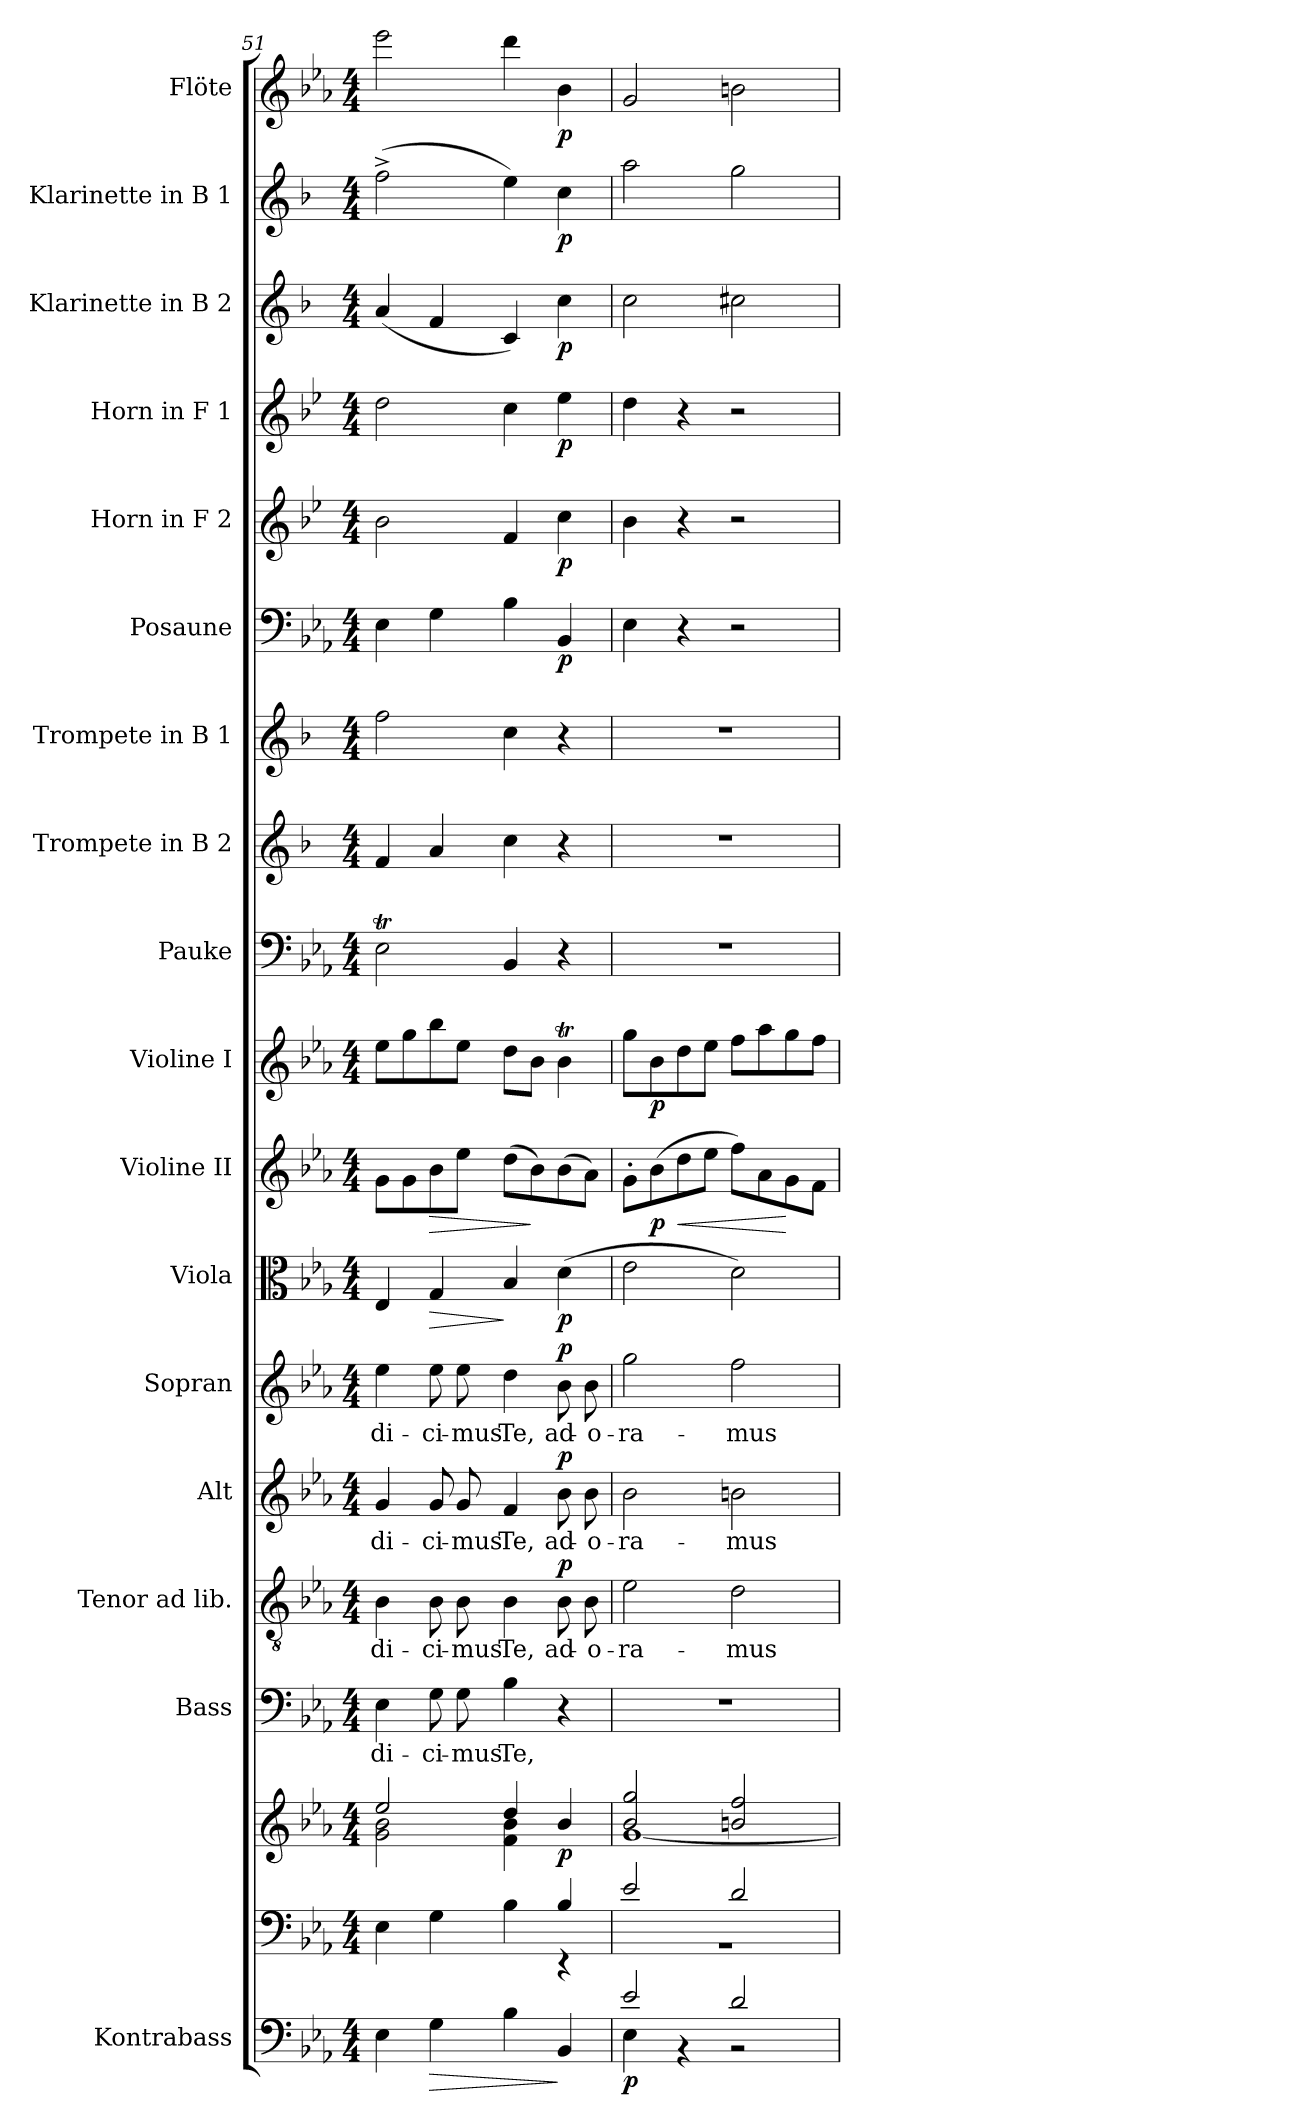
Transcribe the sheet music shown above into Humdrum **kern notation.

**kern	**dynam	**kern	**kern	**dynam	**kern	**text	**kern	**text	**dynam	**kern	**text	**dynam	**kern	**text	**dynam	**kern	**dynam	**kern	**dynam	**kern	**dynam	**kern	**kern	**kern	**kern	**dynam	**kern	**dynam	**kern	**dynam	**kern	**dynam	**kern	**dynam	**kern	**dynam
*part18	*part18	*part17	*part17	*part17	*part16	*part16	*part15	*part15	*part15	*part14	*part14	*part14	*part13	*part13	*part13	*part12	*part12	*part11	*part11	*part10	*part10	*part9	*part8	*part7	*part6	*part6	*part5	*part5	*part4	*part4	*part3	*part3	*part2	*part2	*part1	*part1
*staff19	*staff19	*staff18	*staff17	*staff17/18	*staff16	*staff16	*staff15	*staff15	*staff15	*staff14	*staff14	*staff14	*staff13	*staff13	*staff13	*staff12	*staff12	*staff11	*staff11	*staff10	*staff10	*staff9	*staff8	*staff7	*staff6	*staff6	*staff5	*staff5	*staff4	*staff4	*staff3	*staff3	*staff2	*staff2	*staff1	*staff1
*I"Kontrabass	*	*	*	*	*I"Bass	*	*I"Tenor ad lib.	*	*	*I"Alt	*	*	*I"Sopran	*	*	*I"Viola	*	*I"Violine II	*	*I"Violine I	*	*I"Pauke	*I"Trompete in B 2	*I"Trompete in B 1	*I"Posaune	*	*I"Horn in F 2	*	*I"Horn in F 1	*	*I"Klarinette in B 2	*	*I"Klarinette in B 1	*	*I"Flöte	*
*I'Kb.	*	*	*	*	*I'B	*	*I'T	*	*	*I'A	*	*	*I'S	*	*	*I'Vla.	*	*I'Vl. II	*	*I'Vl. I	*	*I'Pk.	*	*	*I'Pos.	*	*I'Hrn. 2	*	*I'Hrn. 1	*	*	*	*	*	*I'Fl.	*
*clefF4	*	*clefF4	*clefG2	*	*clefF4	*	*clefGv2	*	*	*clefG2	*	*	*clefG2	*	*	*clefC3	*	*clefG2	*	*clefG2	*	*clefF4	*clefG2	*clefG2	*clefF4	*	*clefG2	*	*clefG2	*	*clefG2	*	*clefG2	*	*clefG2	*
*ITrd7c12	*	*	*	*	*	*	*	*	*	*	*	*	*	*	*	*	*	*	*	*	*	*	*ITrd1c2	*ITrd1c2	*	*	*ITrd4c7	*	*ITrd4c7	*	*ITrd1c2	*	*ITrd1c2	*	*	*
*k[b-e-a-]	*	*k[b-e-a-]	*k[b-e-a-]	*	*k[b-e-a-]	*	*k[b-e-a-]	*	*	*k[b-e-a-]	*	*	*k[b-e-a-]	*	*	*k[b-e-a-]	*	*k[b-e-a-]	*	*k[b-e-a-]	*	*k[b-e-a-]	*k[b-e-a-]	*k[b-e-a-]	*k[b-e-a-]	*	*k[b-e-a-]	*	*k[b-e-a-]	*	*k[b-e-a-]	*	*k[b-e-a-]	*	*k[b-e-a-]	*
*E-:	*	*E-:	*E-:	*	*E-:	*	*E-:	*	*	*E-:	*	*	*E-:	*	*	*E-:	*	*E-:	*	*E-:	*	*E-:	*E-:	*E-:	*E-:	*	*E-:	*	*E-:	*	*E-:	*	*E-:	*	*E-:	*
*M4/4	*	*M4/4	*M4/4	*	*M4/4	*	*M4/4	*	*	*M4/4	*	*	*M4/4	*	*	*M4/4	*	*M4/4	*	*M4/4	*	*M4/4	*M4/4	*M4/4	*M4/4	*	*M4/4	*	*M4/4	*	*M4/4	*	*M4/4	*	*M4/4	*
=51	=51	=51	=51	=51	=51	=51	=51	=51	=51	=51	=51	=51	=51	=51	=51	=51	=51	=51	=51	=51	=51	=51	=51	=51	=51	=51	=51	=51	=51	=51	=51	=51	=51	=51	=51	=51
*	*	*^	*^	*	*	*	*	*	*	*	*	*	*	*	*	*	*	*	*	*	*	*	*	*	*	*	*	*	*	*	*	*	*	*	*	*
!	!	!	!	!	!	!	!	!LO:LY:b	!	!LO:LY:b	!	!	!LO:LY:b	!	!	!LO:LY:b	!	!	!	!	!	!	!	!	!	!	!	!	!	!	!	!	!	!	!	!	!	!
4EE-\	.	4E-\	2.ryy	2ee-/	2g\ 2b-\	.	4E-\	-di-	4B-\	-di-	.	4g/	-di-	.	4ee-\	-di-	.	4E-/	.	8g\L	.	8ee-\L	.	2E-T\	4e-/	2ee-\	4E-\	.	2e-\	.	2g\	.	(<4g/	.	(>2ee-^>\	.	2eee-\	.
.	.	.	.	.	.	.	.	.	.	.	.	.	.	.	.	.	.	.	.	8g\	.	8gg\	.	.	.	.	.	.	.	.	.	.	.	.	.	.	.	.
!	!LO:HP:b	!	!	!	!	!	!	!LO:LY:b	!	!LO:LY:b	!	!	!LO:LY:b	!	!	!LO:LY:b	!	!	!LO:HP:b	!	!LO:HP:b	!	!	!	!	!	!	!	!	!	!	!	!	!	!	!	!	!
4GG\	>	4G\	.	.	.	.	8G\	-ci-	8B-\	-ci-	.	8g/	-ci-	.	8ee-\	-ci-	.	4G/	>	8b-\	>	8bb-\	.	.	4g/	.	4G\	.	.	.	.	.	4e-/	.	.	.	.	.
!	!	!	!	!	!	!	!	!LO:LY:b	!	!LO:LY:b	!	!	!LO:LY:b	!	!	!LO:LY:b	!	!	!	!	!	!	!	!	!	!	!	!	!	!	!	!	!	!	!	!	!	!
.	.	.	.	.	.	.	8G\	-mus	8B-\	-mus	.	8g/	-mus	.	8ee-\	-mus	.	.	.	8ee-\J	.	8ee-\J	.	.	.	.	.	.	.	.	.	.	.	.	.	.	.	.
!	!	!	!	!	!	!	!	!LO:LY:b	!	!LO:LY:b	!	!	!LO:LY:b	!	!	!LO:LY:b	!	!	!	!	!	!	!	!	!	!	!	!	!	!	!	!	!	!	!	!	!	!
4BB-\	.	4B-\	.	4dd/	4f\ 4b-\	.	4B-\	Te,	4B-\	Te,	.	4f/	Te,	.	4dd\	Te,	.	4B-/	]	(>8dd\L	.	8dd\L	.	4BB-/	4b-\	4b-\	4B-\	.	4B-/	.	4f\	.	4B-/)	.	4dd\)	.	4ddd\	.
.	.	.	.	.	.	.	.	.	.	.	.	.	.	.	.	.	.	.	.	8b-\)	]	8b-\J	.	.	.	.	.	.	.	.	.	.	.	.	.	.	.	.
!	!	!	!	!	!	!LO:DY:b	!	!	!	!LO:LY:b	!LO:DY:a	!	!LO:LY:b	!LO:DY:a	!	!LO:LY:b	!LO:DY:a	!	!LO:DY:b	!	!	!	!	!	!	!	!	!LO:DY:b	!	!LO:DY:b	!	!LO:DY:b	!	!LO:DY:b	!	!LO:DY:b	!	!LO:DY:b
4BBB-/	]	4B-/	4rEE	4b-/	4ryy	p	4r	.	8B-\	ad-	p	8b-\	ad-	p	8b-\	ad-	p	(>4d\	p	(>8b-\	.	4b-T\	.	4r	4r	4r	4BB-/	p	4f\	p	4a-\	p	4b-\	p	4b-\	p	4b-\	p
!	!	!	!	!	!	!	!	!	!	!LO:LY:b	!	!	!LO:LY:b	!	!	!LO:LY:b	!	!	!	!	!	!	!	!	!	!	!	!	!	!	!	!	!	!	!	!	!	!
.	.	.	.	.	.	.	.	.	8B-\	-o-	.	8b-\	-o-	.	8b-\	-o-	.	.	.	8a-\J)	.	.	.	.	.	.	.	.	.	.	.	.	.	.	.	.	.	.
!!LO:PB:g=z
=52	=52	=52	=52	=52	=52	=52	=52	=52	=52	=52	=52	=52	=52	=52	=52	=52	=52	=52	=52	=52	=52	=52	=52	=52	=52	=52	=52	=52	=52	=52	=52	=52	=52	=52	=52	=52	=52	=52
*^	*	*	*	*	*	*	*	*	*	*	*	*	*	*	*	*	*	*	*	*	*	*	*	*	*	*	*	*	*	*	*	*	*	*	*	*	*	*
!	!	!LO:DY:b	!	!	!	!	!	!	!	!	!LO:LY:b	!	!	!LO:LY:b	!	!	!LO:LY:b	!	!	!	!	!	!	!	!	!	!	!	!	!	!	!	!	!	!	!	!	!	!
2E-/	4EE-\	p	2e-/	1rBB	2b-/ 2gg/	[<1g	.	1r	.	2e-\	-ra-	.	2b-\	-ra-	.	2gg\	-ra-	.	2e-\	.	8g'>\L	.	8gg\L	.	1r	1r	1r	4E-\	.	4e-\	.	4g\	.	2b-\	.	2gg\	.	2g/	.
!	!	!	!	!	!	!	!	!	!	!	!	!	!	!	!	!	!	!	!	!	!	!LO:DY:b	!	!LO:DY:b	!	!	!	!	!	!	!	!	!	!	!	!	!	!	!
.	.	.	.	.	.	.	.	.	.	.	.	.	.	.	.	.	.	.	.	.	(>8b-\	p	8b-\	p	.	.	.	.	.	.	.	.	.	.	.	.	.	.	.
!	!	!	!	!	!	!	!	!	!	!	!	!	!	!	!	!	!	!	!	!	!	!LO:HP:b	!	!	!	!	!	!	!	!	!	!	!	!	!	!	!	!	!
.	4r	.	.	.	.	.	.	.	.	.	.	.	.	.	.	.	.	.	.	.	8dd\	<	8dd\	.	.	.	.	4r	.	4r	.	4r	.	.	.	.	.	.	.
.	.	.	.	.	.	.	.	.	.	.	.	.	.	.	.	.	.	.	.	.	8ee-\J	.	8ee-\J	.	.	.	.	.	.	.	.	.	.	.	.	.	.	.	.
!	!	!	!	!	!	!	!	!	!	!	!LO:LY:b	!	!	!LO:LY:b	!	!	!LO:LY:b	!	!	!	!	!	!	!	!	!	!	!	!	!	!	!	!	!	!	!	!	!	!
2D/	2r	.	2d/	.	2bn/ 2ff/	.	.	.	.	2d\	-mus	.	2bn\	-mus	.	2ff\	-mus	.	2d\)	.	8ff\L)	.	8ff\L	.	.	.	.	2r	.	2r	.	2r	.	2bn\	.	2ff\	.	2bn\	.
.	.	.	.	.	.	.	.	.	.	.	.	.	.	.	.	.	.	.	.	.	8a-\	.	8aa-\	.	.	.	.	.	.	.	.	.	.	.	.	.	.	.	.
.	.	.	.	.	.	.	.	.	.	.	.	.	.	.	.	.	.	.	.	.	8g\	[	8gg\	.	.	.	.	.	.	.	.	.	.	.	.	.	.	.	.
.	.	.	.	.	.	.	.	.	.	.	.	.	.	.	.	.	.	.	.	.	8f\J	.	8ff\J	.	.	.	.	.	.	.	.	.	.	.	.	.	.	.	.
*v	*v	*	*	*	*	*	*	*	*	*	*	*	*	*	*	*	*	*	*	*	*	*	*	*	*	*	*	*	*	*	*	*	*	*	*	*	*	*	*
*	*	*v	*v	*	*	*	*	*	*	*	*	*	*	*	*	*	*	*	*	*	*	*	*	*	*	*	*	*	*	*	*	*	*	*	*	*	*	*
*	*	*	*v	*v	*	*	*	*	*	*	*	*	*	*	*	*	*	*	*	*	*	*	*	*	*	*	*	*	*	*	*	*	*	*	*	*	*
=	=	=	=	=	=	=	=	=	=	=	=	=	=	=	=	=	=	=	=	=	=	=	=	=	=	=	=	=	=	=	=	=	=	=	=	=
*-	*-	*-	*-	*-	*-	*-	*-	*-	*-	*-	*-	*-	*-	*-	*-	*-	*-	*-	*-	*-	*-	*-	*-	*-	*-	*-	*-	*-	*-	*-	*-	*-	*-	*-	*-	*-
